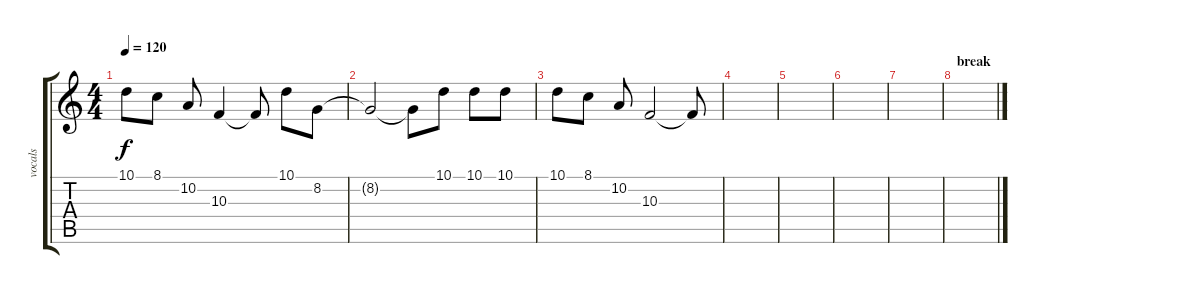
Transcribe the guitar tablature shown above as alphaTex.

\track ("vocals" "vocals") {instrument brightacousticpiano}
\staff {score tabs}
\tuning (E4 B3 G3 D3 A2 E2) {hide}
\ts (4 4)
\tempo 120
\clef g2
\ks c
10.1.8{dy f} 8.1.8 10.2.8 10.3.4 10.3{t}.8 10.1.8 8.2.8 |
8.2{t}.2 8.2{t}.8 10.1.8 10.1.8 10.1.8 |
10.1.8 8.1.8 10.2.8 10.3.2 10.3{t}.8 |
|
|
|
|
\section ("" "break")
